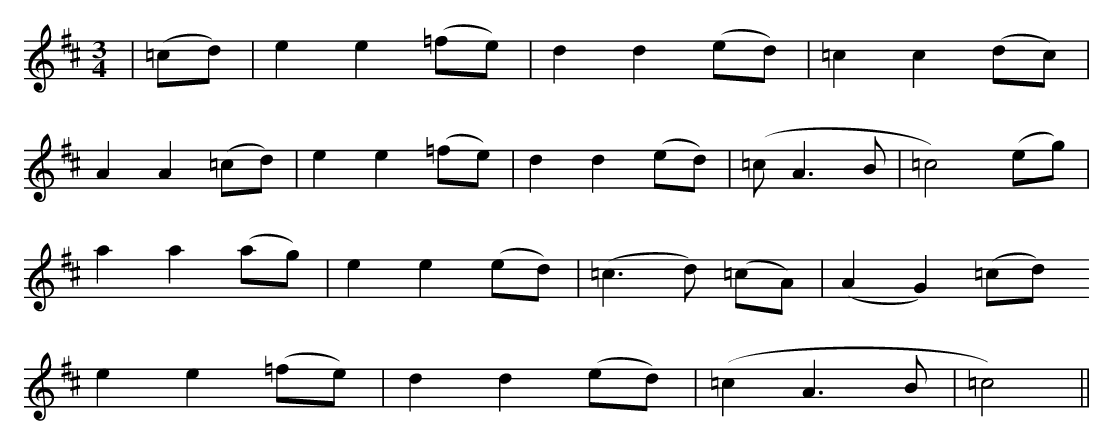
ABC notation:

X:1
M:3/4
K:D
|(=cd)|e2 e2 (=fe)|d2 d2 (ed)|=c2 c2 (dc)|
A2A2 (=cd)|e2 e2 (=fe)|d2 d2 (ed)|(=cA3B|=c4) (eg)|
a2 a2 (ag)|e2e2 (ed)|(=c3d) (=cA)|(A2G2) (=cd)
e2e2 (=fe)|d2d2 (ed)|(=c2A3B|=c4)||
